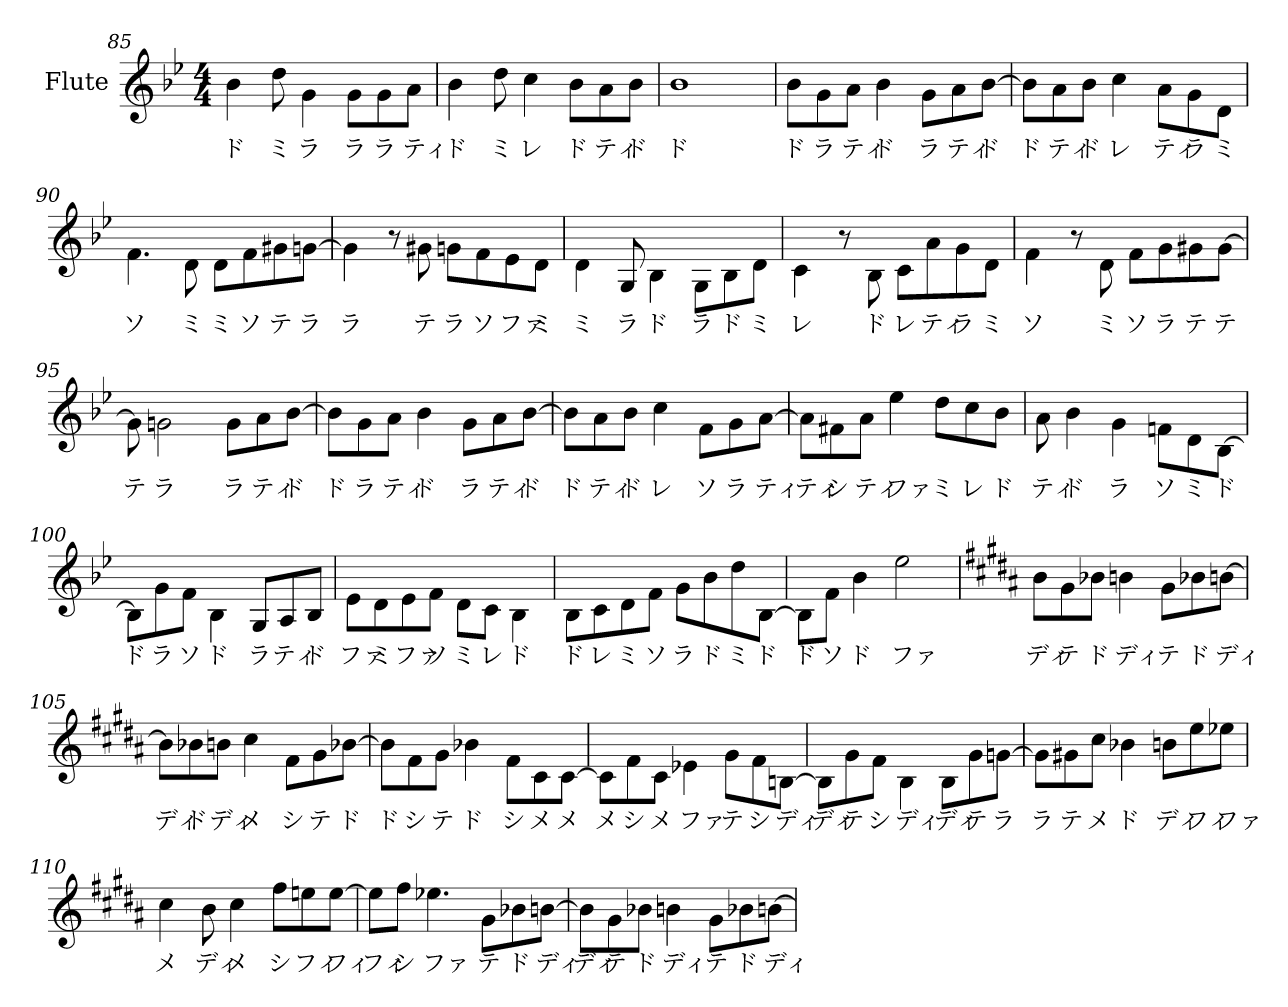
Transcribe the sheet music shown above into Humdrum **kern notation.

**kern	**text
*part1	*part1
*staff1	*staff1
*I"Flute	*
*I'Fl.	*
*clefG2	*
*k[b-e-]	*
*M4/4	*
=85	=85
4b-\	ド
8dd\	ミ
4g\	ラ
8g\L	ラ
8g\	ラ
8a\J	ティ
=86	=86
4b-\	ド
8dd\	ミ
4cc\	レ
8b-\L	ド
8a\	ティ
8b-\J	ド
=87	=87
1b-	ド
=88	=88
8b-\L	ド
8g\	ラ
8a\J	ティ
4b-\	ド
8g\L	ラ
8a\	ティ
[8b-\J	ド
=89	=89
8b-\L]	ド
8a\	ティ
8b-\J	ド
4cc\	レ
8a\L	ティ
8g\	ラ
8d\J	ミ
=90	=90
4.f\	ソ
8d\	ミ
8d\L	ミ
8f\	ソ
8g#X\	テ
[8gn\J	ラ
=91	=91
4g\]	ラ
8r	.
8g#X\	テ
8gn\L	ラ
8f\	ソ
8e-\	ファ
8d\J	ミ
=92	=92
4d\	ミ
8G/	ラ
4B-\	ド
8G\L	ラ
8B-\	ド
8d\J	ミ
=93	=93
4c\	レ
8r	.
8B-\	ド
8c\L	レ
8a\	ティ
8g\	ラ
8d\J	ミ
=94	=94
4f\	ソ
8r	.
8d\	ミ
8f\L	ソ
8g\	ラ
8g#X\	テ
[8g#\J	テ
=95	=95
8g#\]	テ
2gn\	ラ
8g\L	ラ
8a\	ティ
[8b-\J	ド
=96	=96
8b-\L]	ド
8g\	ラ
8a\J	ティ
4b-\	ド
8g\L	ラ
8a\	ティ
[8b-\J	ド
=97	=97
8b-\L]	ド
8a\	ティ
8b-\J	ド
4cc\	レ
8f\L	ソ
8g\	ラ
[8a\J	ティ
=98	=98
8a\L]	ティ
8f#X\	シ
8a\J	ティ
4ee-\	ファ
8dd\L	ミ
8cc\	レ
8b-\J	ド
=99	=99
8a\	ティ
4b-\	ド
4g\	ラ
8fn\L	ソ
8d\	ミ
[8B-\J	ド
=100	=100
8B-\L]	ド
8g\	ラ
8f\J	ソ
4B-\	ド
8G/L	ラ
8A/	ティ
8B-/J	ド
=101	=101
8e-\L	ファ
8d\	ミ
8e-\	ファ
8f\J	ソ
8d\L	ミ
8c\J	レ
4B-\	ド
=102	=102
8B-\L	ド
8c\	レ
8d\	ミ
8f\J	ソ
8g\L	ラ
8b-\	ド
8dd\	ミ
[8B-\J	ド
=103	=103
8B-\L]	ド
8f\J	ソ
4b-\	ド
2ee-\	ファ
=104	=104
*k[f#c#g#d#a#]	*
8b\L	ディ
8g#\	テ
8b-X\J	ド
4bn\	ディ
8g#\L	テ
8b-X\	ド
[8bn\J	ディ
=105	=105
8b\L]	ディ
8b-X\	ド
8bn\J	ディ
4cc#\	メ
8f#\L	シ
8g#\	テ
[8b-X\J	ド
=106	=106
8b-\L]	ド
8f#\	シ
8g#\J	テ
4b-X\	ド
8f#\L	シ
8c#\	メ
[8c#\J	メ
=107	=107
8c#\L]	メ
8f#\	シ
8c#\J	メ
4e-X\	ファ
8g#\L	テ
8f#\	シ
[8Bn\J	ディ
=108	=108
8B\L]	ディ
8g#\	テ
8f#\J	シ
4B\	ディ
8B\L	ディ
8g#\	テ
[8gn\J	ラ
=109	=109
8g\L]	ラ
8g#X\	テ
8cc#\J	メ
4b-X\	ド
8bn\L	ディ
8ee\	フィ
8ee-X\J	ファ
=110	=110
4cc#\	メ
8b\	ディ
4cc#\	メ
8ff#\L	シ
8een\	フィ
[8ee\J	フィ
=111	=111
8ee\L]	フィ
8ff#\J	シ
4.ee-X\	ファ
8g#\L	テ
8b-X\	ド
[8bn\J	ディ
=112	=112
8b\L]	ディ
8g#\	テ
8b-X\J	ド
4bn\	ディ
8g#\L	テ
8b-X\	ド
[8bn\J	ディ
=	=
*-	*-
